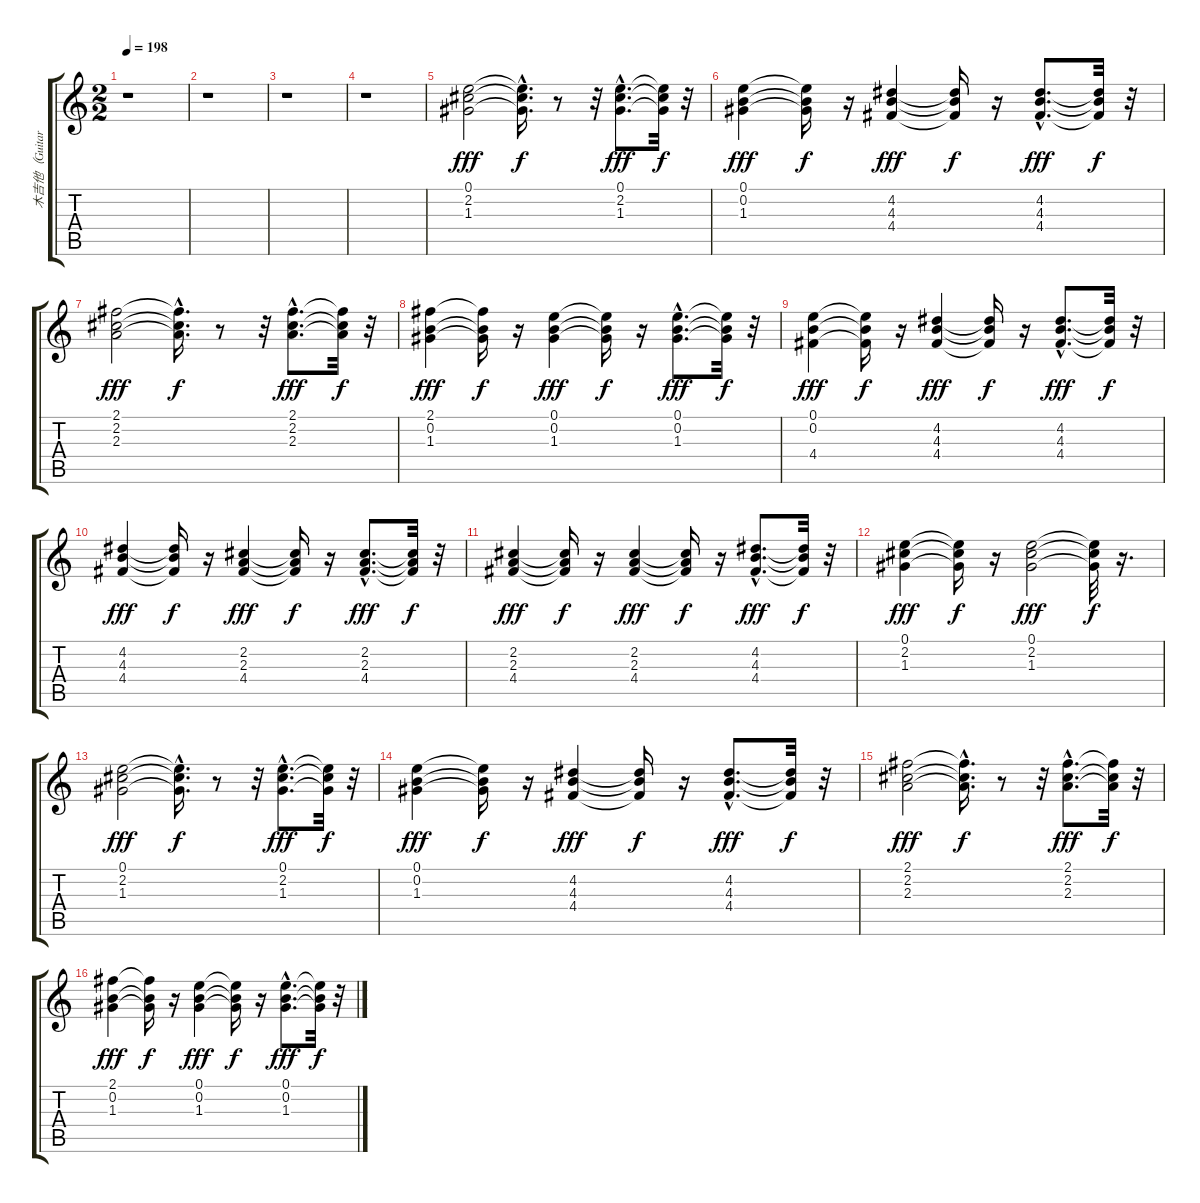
\track ("木吉他（Guitar）" "木吉他（Guitar") {instrument acousticguitarsteel}
\staff {score tabs}
\tuning (E4 B3 G3 D3 A2 E2) {hide}
\ts (2 2)
\tempo 198
\clef g2
\ks c
r.1{dy f} |
r.1 |
r.1 |
r.1 |
(0.1 2.2 1.3).2{dy fff} (0.1{hac t} 2.2{hac t} 1.3{hac t}).16{d dy f} r.8 r.32 (0.1{hac} 2.2{hac} 1.3{hac}).8{d dy fff} (0.1{t} 2.2{t} 1.3{t}).32{dy f} r.32 |
(0.1 0.2 1.3).4{dy fff} (0.1{t} 0.2{t} 1.3{t}).16{dy f} r.16 (4.2 4.3 4.4).4{dy fff} (4.2{t} 4.3{t} 4.4{t}).16{dy f} r.16 (4.2{hac} 4.3{hac} 4.4{hac}).8{d dy fff} (4.2{t} 4.3{t} 4.4{t}).32{dy f} r.32 |
(2.1 2.2 2.3).2{dy fff} (2.1{hac t} 2.2{hac t} 2.3{hac t}).16{d dy f} r.8 r.32 (2.1{hac} 2.2{hac} 2.3{hac}).8{d dy fff} (2.1{t} 2.2{t} 2.3{t}).32{dy f} r.32 |
(2.1 0.2 1.3).4{dy fff} (2.1{t} 0.2{t} 1.3{t}).16{dy f} r.16 (0.1 0.2 1.3).4{dy fff} (0.1{t} 0.2{t} 1.3{t}).16{dy f} r.16 (0.1{hac} 0.2{hac} 1.3{hac}).8{d dy fff} (0.1{t} 0.2{t} 1.3{t}).32{dy f} r.32 |
(0.1 0.2 4.4).4{dy fff} (0.1{t} 0.2{t} 4.4{t}).16{dy f} r.16 (4.2 4.3 4.4).4{dy fff} (4.2{t} 4.3{t} 4.4{t}).16{dy f} r.16 (4.2{hac} 4.3{hac} 4.4{hac}).8{d dy fff} (4.2{t} 4.3{t} 4.4{t}).32{dy f} r.32 |
(4.2 4.3 4.4).4{dy fff} (4.2{t} 4.3{t} 4.4{t}).16{dy f} r.16 (2.2 2.3 4.4).4{dy fff} (2.2{t} 2.3{t} 4.4{t}).16{dy f} r.16 (2.2{hac} 2.3{hac} 4.4{hac}).8{d dy fff} (2.2{t} 2.3{t} 4.4{t}).32{dy f} r.32 |
(2.2 2.3 4.4).4{dy fff} (2.2{t} 2.3{t} 4.4{t}).16{dy f} r.16 (2.2 2.3 4.4).4{dy fff} (2.2{t} 2.3{t} 4.4{t}).16{dy f} r.16 (4.2{hac} 4.3{hac} 4.4{hac}).8{d dy fff} (4.2{t} 4.3{t} 4.4{t}).32{dy f} r.32 |
(0.1 2.2 1.3).4{dy fff} (0.1{t} 2.2{t} 1.3{t}).16{dy f} r.16 (0.1 2.2 1.3).2{dy fff} (0.1{t} 2.2{t} 1.3{t}).32{dy f} r.16{d} |
(0.1 2.2 1.3).2{dy fff} (0.1{hac t} 2.2{hac t} 1.3{hac t}).16{d dy f} r.8 r.32 (0.1{hac} 2.2{hac} 1.3{hac}).8{d dy fff} (0.1{t} 2.2{t} 1.3{t}).32{dy f} r.32 |
(0.1 0.2 1.3).4{dy fff} (0.1{t} 0.2{t} 1.3{t}).16{dy f} r.16 (4.2 4.3 4.4).4{dy fff} (4.2{t} 4.3{t} 4.4{t}).16{dy f} r.16 (4.2{hac} 4.3{hac} 4.4{hac}).8{d dy fff} (4.2{t} 4.3{t} 4.4{t}).32{dy f} r.32 |
(2.1 2.2 2.3).2{dy fff} (2.1{hac t} 2.2{hac t} 2.3{hac t}).16{d dy f} r.8 r.32 (2.1{hac} 2.2{hac} 2.3{hac}).8{d dy fff} (2.1{t} 2.2{t} 2.3{t}).32{dy f} r.32 |
(2.1 0.2 1.3).4{dy fff} (2.1{t} 0.2{t} 1.3{t}).16{dy f} r.16 (0.1 0.2 1.3).4{dy fff} (0.1{t} 0.2{t} 1.3{t}).16{dy f} r.16 (0.1{hac} 0.2{hac} 1.3{hac}).8{d dy fff} (0.1{t} 0.2{t} 1.3{t}).32{dy f} r.32
